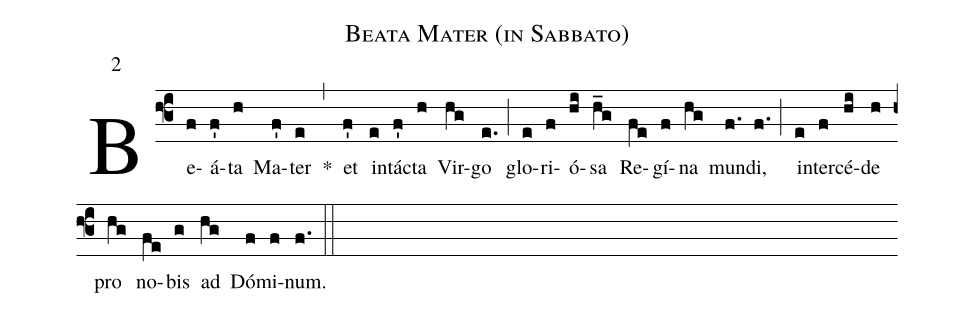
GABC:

name:Beata Mater (in Sabbato);
mode:2;
%%
(f3) Be(f)á(f')ta(h) Ma(f')ter(e) *(,) et(f') in(e)tá(f')cta(h) Vir(hg)go(e.) (;) glo(e)ri(f)ó(hi)sa(h_g) Re(fe)gí(f)na(hg) mun(f.)di,(f.) (;) in(e)ter(f)cé(hi)de(h) pro(hg) no(fe)bis(g) ad(hg) Dó(f)mi(f)num.(f.) (::)
